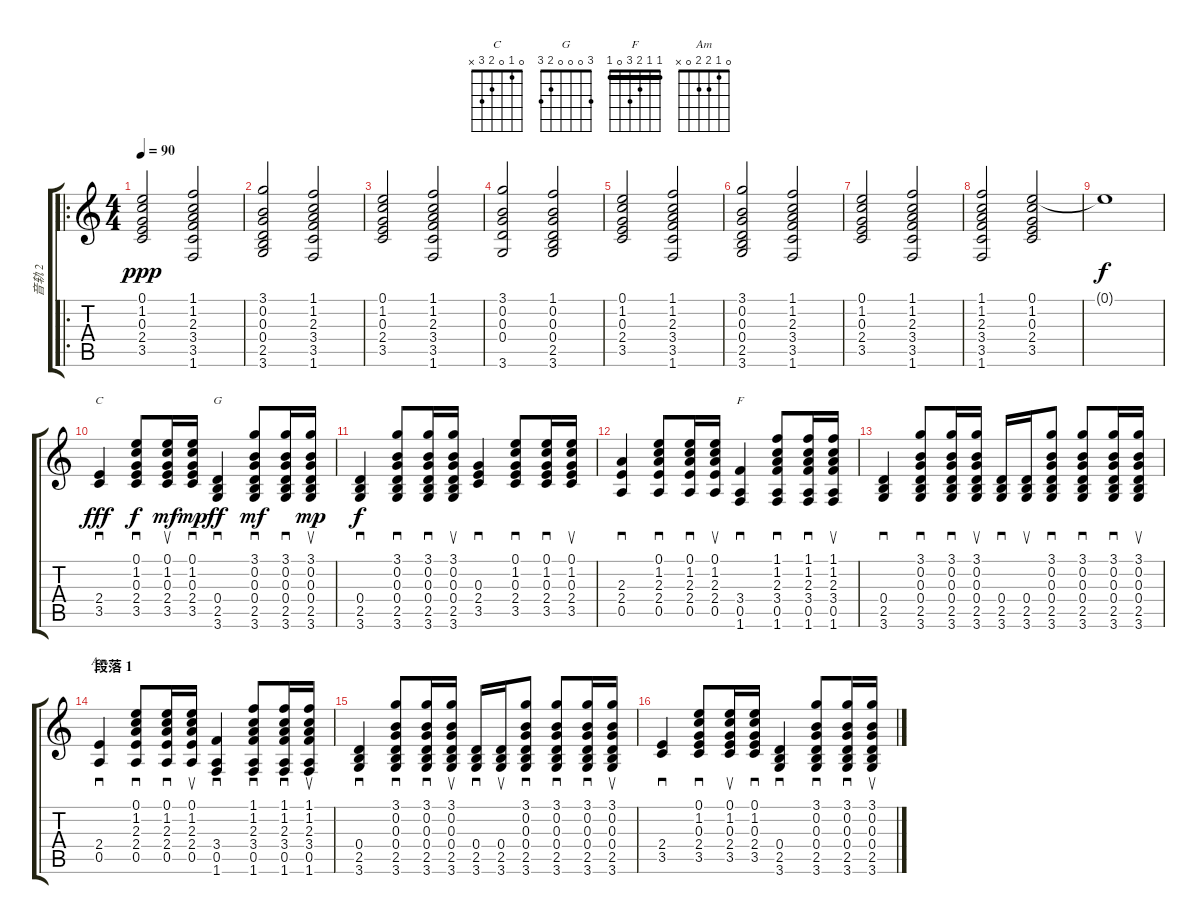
\track ("音轨 2" "音轨 2") {instrument electricguitarclean}
\staff {score tabs}
\tuning (E4 B3 G3 D3 A2 E2) {hide}
\chord ("C" 0 1 0 2 3 x)
\chord ("G" 3 0 0 0 2 3)
\chord ("F" 1 1 2 3 0 1) {barre 1}
\chord ("Am" 0 1 2 2 0 x)
\ro
\ts (4 4)
\tempo 90
\clef g2
\ks c
(0.1 1.2 0.3 2.4 3.5).2{dy ppp instrument electricguitarclean} (1.1 1.2 2.3 3.4 3.5 1.6).2 |
(3.1 0.2 0.3 0.4 2.5 3.6).2 (1.1 1.2 2.3 3.4 3.5 1.6).2 |
(0.1 1.2 0.3 2.4 3.5).2 (1.1 1.2 2.3 3.4 3.5 1.6).2 |
(3.1 0.2 0.3 0.4 3.6).2 (1.1 0.2 0.3 0.4 2.5 3.6).2 |
(0.1 1.2 0.3 2.4 3.5).2 (1.1 1.2 2.3 3.4 3.5 1.6).2 |
(3.1 0.2 0.3 0.4 2.5 3.6).2 (1.1 1.2 2.3 3.4 3.5 1.6).2 |
(0.1 1.2 0.3 2.4 3.5).2 (1.1 1.2 2.3 3.4 3.5 1.6).2 |
(1.1 1.2 2.3 3.4 3.5 1.6).2 (0.1 1.2 0.3 2.4 3.5).2 |
0.1{t}.1{dy f} |
(2.4 3.5).4{sd ch "C" dy fff} (0.1 1.2 0.3 2.4 3.5).8{sd dy f} (0.1 1.2 0.3 2.4 3.5).16{su dy mf} (0.1 1.2 0.3 2.4 3.5).16{sd dy mp} (0.4 2.5 3.6).4{sd ch "G" dy ff} (3.1 0.2 0.3 0.4 2.5 3.6).8{sd dy mf} (3.1 0.2 0.3 0.4 2.5 3.6).16{sd} (3.1 0.2 0.3 0.4 2.5 3.6).16{su dy mp} |
(0.4 2.5 3.6).4{sd dy f} (3.1 0.2 0.3 0.4 2.5 3.6).8{sd} (3.1 0.2 0.3 0.4 2.5 3.6).16{sd} (3.1 0.2 0.3 0.4 2.5 3.6).16{su} (0.3 2.4 3.5).4{sd} (0.1 1.2 0.3 2.4 3.5).8{sd} (0.1 1.2 0.3 2.4 3.5).16{sd} (0.1 1.2 0.3 2.4 3.5).16{su} |
(2.3 2.4 0.5).4{sd} (0.1 1.2 2.3 2.4 0.5).8{sd} (0.1 1.2 2.3 2.4 0.5).16{sd} (0.1 1.2 2.3 2.4 0.5).16{su} (3.4 0.5 1.6).4{sd ch "F"} (1.1 1.2 2.3 3.4 0.5 1.6).8{sd} (1.1 1.2 2.3 3.4 0.5 1.6).16{sd} (1.1 1.2 2.3 3.4 0.5 1.6).16{su} |
(0.4 2.5 3.6).4{sd} (3.1 0.2 0.3 0.4 2.5 3.6).8{sd} (3.1 0.2 0.3 0.4 2.5 3.6).16{sd} (3.1 0.2 0.3 0.4 2.5 3.6).16{su} (0.4 2.5 3.6).16{sd} (0.4 2.5 3.6).16{su} (3.1 0.2 0.3 0.4 2.5 3.6).8{sd} (3.1 0.2 0.3 0.4 2.5 3.6).8{sd} (3.1 0.2 0.3 0.4 2.5 3.6).16{sd} (3.1 0.2 0.3 0.4 2.5 3.6).16{su} |
\section ("" "段落 1")
(2.4 0.5).4{sd ch "Am"} (0.1 1.2 2.3 2.4 0.5).8{sd} (0.1 1.2 2.3 2.4 0.5).16{sd} (0.1 1.2 2.3 2.4 0.5).16{su} (3.4 0.5 1.6).4{sd} (1.1 1.2 2.3 3.4 0.5 1.6).8{sd} (1.1 1.2 2.3 3.4 0.5 1.6).16{sd} (1.1 1.2 2.3 3.4 0.5 1.6).16{su} |
(0.4 2.5 3.6).4{sd} (3.1 0.2 0.3 0.4 2.5 3.6).8{sd} (3.1 0.2 0.3 0.4 2.5 3.6).16{sd} (3.1 0.2 0.3 0.4 2.5 3.6).16{su} (0.4 2.5 3.6).16{sd} (0.4 2.5 3.6).16{su} (3.1 0.2 0.3 0.4 2.5 3.6).8{sd} (3.1 0.2 0.3 0.4 2.5 3.6).8{sd} (3.1 0.2 0.3 0.4 2.5 3.6).16{sd} (3.1 0.2 0.3 0.4 2.5 3.6).16{su} |
(2.4 3.5).4{sd} (0.1 1.2 0.3 2.4 3.5).8{sd} (0.1 1.2 0.3 2.4 3.5).16{su} (0.1 1.2 0.3 2.4 3.5).16{sd} (0.4 2.5 3.6).4{sd} (3.1 0.2 0.3 0.4 2.5 3.6).8{sd} (3.1 0.2 0.3 0.4 2.5 3.6).16{sd} (3.1 0.2 0.3 0.4 2.5 3.6).16{su}
